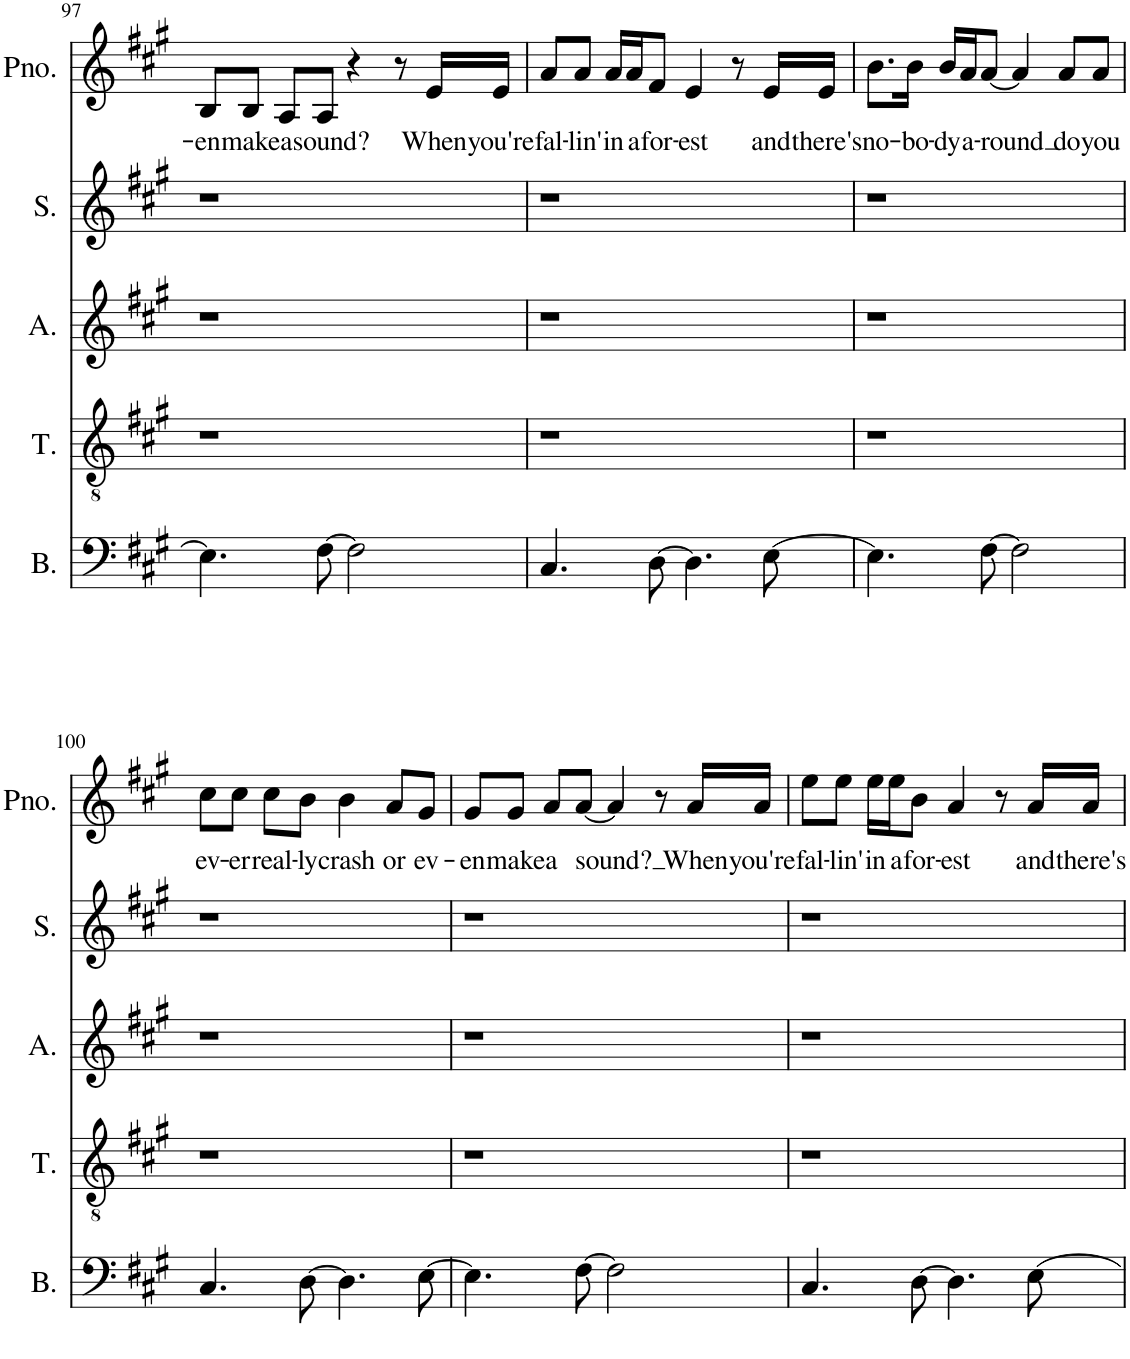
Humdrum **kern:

**kern	**kern	**kern	**kern	**kern	**text
*part5	*part4	*part3	*part2	*part1	*part1
*staff5	*staff4	*staff3	*staff2	*staff1	*staff1
*I"Bass	*I"Tenor	*I"Alto	*I"Soprano	*I"Piano	*
*I'B.	*I'T.	*I'A.	*I'S.	*I'Pno.	*
!!LO:PB:g=z
*clefF4	*clefGv2	*clefG2	*clefG2	*clefG2	*
*k[f#c#g#]	*k[f#c#g#]	*k[f#c#g#]	*k[f#c#g#]	*k[f#c#g#]	*
*A:	*A:	*A:	*A:	*A:	*
*M4/4	*M4/4	*M4/4	*M4/4	*M4/4	*
=97	=97	=97	=97	=97	=97
!	!	!	!	!	!LO:LY:b
4.E\]	1r	1r	1r	8B/L	-en
!	!	!	!	!	!LO:LY:b
.	.	.	.	8B/J	make
!	!	!	!	!	!LO:LY:b
.	.	.	.	8A/L	a
!	!	!	!	!	!LO:LY:b
[8F#\	.	.	.	8A/J	sound?
2F#\]	.	.	.	4r	.
.	.	.	.	8r	.
!	!	!	!	!	!LO:LY:b
.	.	.	.	16e/LL	When
!	!	!	!	!	!LO:LY:b
.	.	.	.	16e/JJ	you're
=98	=98	=98	=98	=98	=98
!	!	!	!	!	!LO:LY:b
4.C#/	1r	1r	1r	8a/L	fal-
!	!	!	!	!	!LO:LY:b
.	.	.	.	8a/J	-lin'
!	!	!	!	!	!LO:LY:b
.	.	.	.	16a/LL	in
!	!	!	!	!	!LO:LY:b
.	.	.	.	16a/J	a
!	!	!	!	!	!LO:LY:b
[8D\	.	.	.	8f#/J	for-
!	!	!	!	!	!LO:LY:b
4.D\]	.	.	.	4e/	-est
.	.	.	.	8r	.
!	!	!	!	!	!LO:LY:b
[8E\	.	.	.	16e/LL	and
!	!	!	!	!	!LO:LY:b
.	.	.	.	16e/JJ	there's
=99	=99	=99	=99	=99	=99
!	!	!	!	!	!LO:LY:b
4.E\]	1r	1r	1r	8.b\L	no-
!	!	!	!	!	!LO:LY:b
.	.	.	.	16b\Jk	-bo-
!	!	!	!	!	!LO:LY:b
.	.	.	.	16b/LL	-dy
!	!	!	!	!	!LO:LY:b
.	.	.	.	16a/J	a-
!	!	!	!	!	!LO:LY:b
[8F#\	.	.	.	[8a/J	-round
2F#\]	.	.	.	4a/]	.
!	!	!	!	!	!LO:LY:b
.	.	.	.	8a/L	do
!	!	!	!	!	!LO:LY:b
.	.	.	.	8a/J	you
!!LO:LB:g=z
=100	=100	=100	=100	=100	=100
!	!	!	!	!	!LO:LY:b
4.C#/	1r	1r	1r	8cc#\L	ev-
!	!	!	!	!	!LO:LY:b
.	.	.	.	8cc#\J	-er
!	!	!	!	!	!LO:LY:b
.	.	.	.	8cc#\L	real-
!	!	!	!	!	!LO:LY:b
[8D\	.	.	.	8b\J	-ly
!	!	!	!	!	!LO:LY:b
4.D\]	.	.	.	4b\	crash
!	!	!	!	!	!LO:LY:b
.	.	.	.	8a/L	or
!	!	!	!	!	!LO:LY:b
[8E\	.	.	.	8g#/J	ev-
=101	=101	=101	=101	=101	=101
!	!	!	!	!	!LO:LY:b
4.E\]	1r	1r	1r	8g#/L	-en
!	!	!	!	!	!LO:LY:b
.	.	.	.	8g#/J	make
!	!	!	!	!	!LO:LY:b
.	.	.	.	8a/L	a
!	!	!	!	!	!LO:LY:b
[8F#\	.	.	.	[8a/J	sound?
2F#\]	.	.	.	4a/]	.
.	.	.	.	8r	.
!	!	!	!	!	!LO:LY:b
.	.	.	.	16a/LL	When
!	!	!	!	!	!LO:LY:b
.	.	.	.	16a/JJ	you're
=102	=102	=102	=102	=102	=102
!	!	!	!	!	!LO:LY:b
4.C#/	1r	1r	1r	8ee\L	fal-
!	!	!	!	!	!LO:LY:b
.	.	.	.	8ee\J	-lin'
!	!	!	!	!	!LO:LY:b
.	.	.	.	16ee\LL	in
!	!	!	!	!	!LO:LY:b
.	.	.	.	16ee\J	a
!	!	!	!	!	!LO:LY:b
[8D\	.	.	.	8b\J	for-
!	!	!	!	!	!LO:LY:b
4.D\]	.	.	.	4a/	-est
.	.	.	.	8r	.
!	!	!	!	!	!LO:LY:b
[8E\	.	.	.	16a/LL	and
!	!	!	!	!	!LO:LY:b
.	.	.	.	16a/JJ	there's
=	=	=	=	=	=
*-	*-	*-	*-	*-	*-
